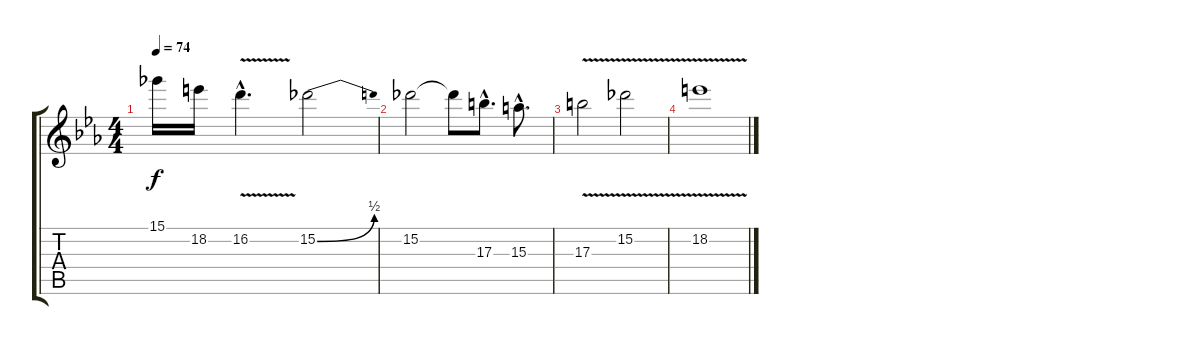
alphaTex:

\track "" {instrument distortionguitar}
\staff {score tabs}
\tuning (Eb4 Bb3 Gb3 Db3 Ab2 Eb2) {hide}
\ts (4 4)
\tempo 74
\clef g2
\ks cminor
15.1.16{dy f} 18.2.16 16.2{v hac}.4{d} 15.2{be (bend 0 0 60 2)}.2 |
15.2.2 15.2{t}.8 17.3{hac}.8{d} 15.3{hac}.8{d} |
17.3{v}.2 15.2{v}.2 |
18.2{v}.1
